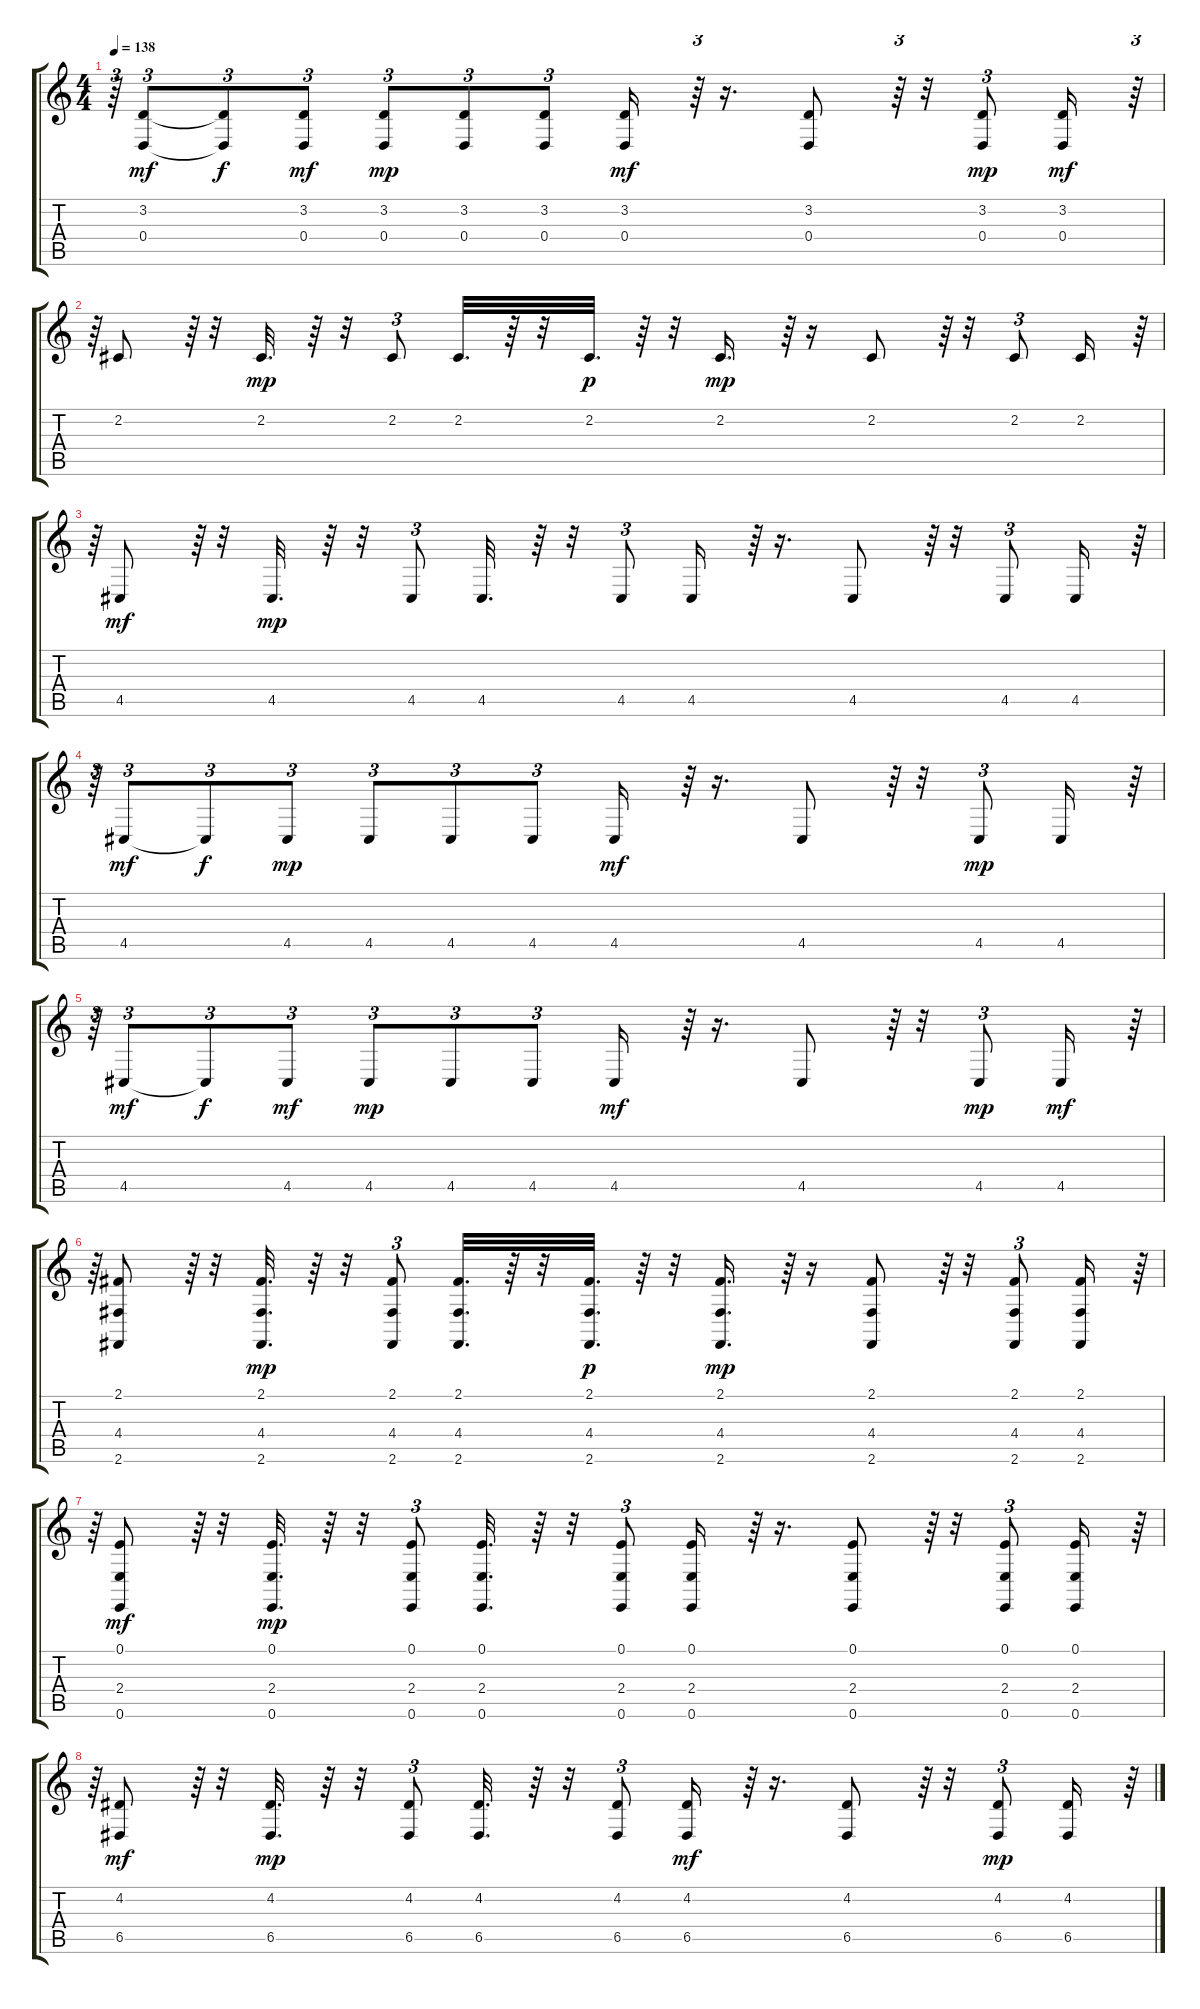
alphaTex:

\track "" {instrument lead8bassandlead}
\staff {score tabs}
\tuning (E4 B3 G3 D3 A2 E2) {hide}
\ts (4 4)
\tempo 138
\clef g2
\ks c
r.64{tu (3 2) dy mp} (3.2 0.4).8{tu (3 2) dy mf} (3.2{t} 0.4{t}).8{tu (3 2) dy f} (3.2 0.4).8{tu (3 2) dy mf} (3.2 0.4).8{tu (3 2) dy mp} (3.2 0.4).8{tu (3 2)} (3.2 0.4).8{tu (3 2)} (3.2 0.4).16{dy mf} r.64{tu (3 2)} r.16{d} (3.2 0.4).8 r.64{tu (3 2)} r.32 (3.2 0.4).8{tu (3 2) dy mp} (3.2 0.4).16{dy mf} r.64{tu (3 2)} |
r.64{tu (3 2)} 2.2.8 r.64{tu (3 2)} r.32 2.2.32{d dy mp} r.64 r.32 2.2.8{tu (3 2)} 2.2.32{d} r.64 r.32 2.2.32{d dy p} r.64 r.32 2.2.16{d dy mp} r.64{tu (3 2)} r.16 2.2.8 r.64{tu (3 2)} r.32 2.2.8{tu (3 2)} 2.2.16 r.64{tu (3 2)} |
r.64{tu (3 2)} 4.5.8{dy mf} r.64{tu (3 2)} r.32 4.5.32{d dy mp} r.64 r.32 4.5.8{tu (3 2)} 4.5.32{d} r.64 r.32 4.5.8{tu (3 2)} 4.5.16 r.64{tu (3 2)} r.16{d} 4.5.8 r.64{tu (3 2)} r.32 4.5.8{tu (3 2)} 4.5.16 r.64{tu (3 2)} |
r.64{tu (3 2)} 4.5.8{tu (3 2) dy mf} 4.5{t}.8{tu (3 2) dy f} 4.5.8{tu (3 2) dy mp} 4.5.8{tu (3 2)} 4.5.8{tu (3 2)} 4.5.8{tu (3 2)} 4.5.16{dy mf} r.64{tu (3 2)} r.16{d} 4.5.8 r.64{tu (3 2)} r.32 4.5.8{tu (3 2) dy mp} 4.5.16 r.64{tu (3 2)} |
r.64{tu (3 2)} 4.5.8{tu (3 2) dy mf} 4.5{t}.8{tu (3 2) dy f} 4.5.8{tu (3 2) dy mf} 4.5.8{tu (3 2) dy mp} 4.5.8{tu (3 2)} 4.5.8{tu (3 2)} 4.5.16{dy mf} r.64{tu (3 2)} r.16{d} 4.5.8 r.64{tu (3 2)} r.32 4.5.8{tu (3 2) dy mp} 4.5.16{dy mf} r.64{tu (3 2)} |
r.64{tu (3 2)} (2.1 4.4 2.6).8 r.64{tu (3 2)} r.32 (2.1 4.4 2.6).32{d dy mp} r.64 r.32 (2.1 4.4 2.6).8{tu (3 2)} (2.1 4.4 2.6).32{d} r.64 r.32 (2.1 4.4 2.6).32{d dy p} r.64 r.32 (2.1 4.4 2.6).16{d dy mp} r.64{tu (3 2)} r.16 (2.1 4.4 2.6).8 r.64{tu (3 2)} r.32 (2.1 4.4 2.6).8{tu (3 2)} (2.1 4.4 2.6).16 r.64{tu (3 2)} |
r.64{tu (3 2)} (0.1 2.4 0.6).8{dy mf} r.64{tu (3 2)} r.32 (0.1 2.4 0.6).32{d dy mp} r.64 r.32 (0.1 2.4 0.6).8{tu (3 2)} (0.1 2.4 0.6).32{d} r.64 r.32 (0.1 2.4 0.6).8{tu (3 2)} (0.1 2.4 0.6).16 r.64{tu (3 2)} r.16{d} (0.1 2.4 0.6).8 r.64{tu (3 2)} r.32 (0.1 2.4 0.6).8{tu (3 2)} (0.1 2.4 0.6).16 r.64{tu (3 2)} |
r.64{tu (3 2)} (4.2 6.5).8{dy mf} r.64{tu (3 2)} r.32 (4.2 6.5).32{d dy mp} r.64 r.32 (4.2 6.5).8{tu (3 2)} (4.2 6.5).32{d} r.64 r.32 (4.2 6.5).8{tu (3 2)} (4.2 6.5).16{dy mf} r.64{tu (3 2)} r.16{d} (4.2 6.5).8 r.64{tu (3 2)} r.32 (4.2 6.5).8{tu (3 2) dy mp} (4.2 6.5).16 r.64{tu (3 2)}
